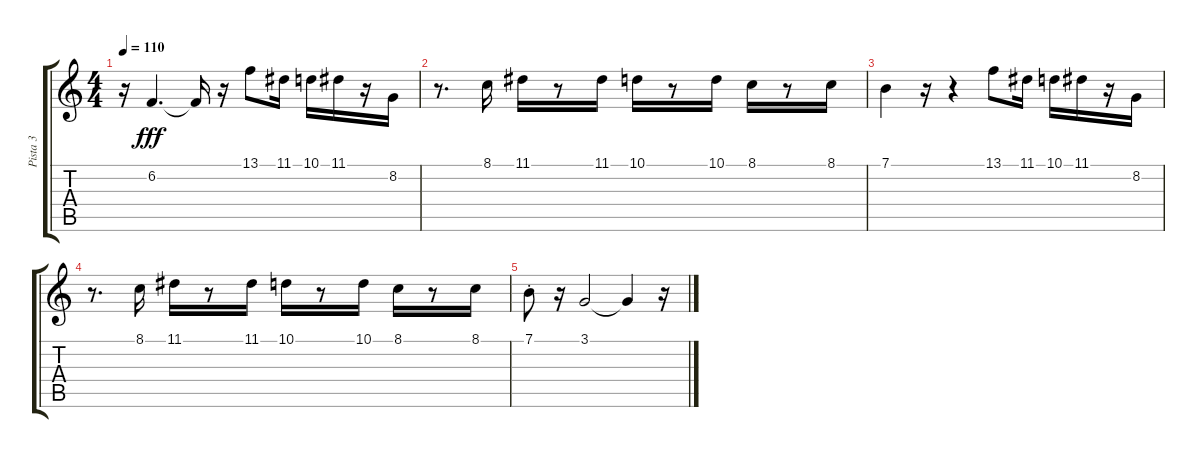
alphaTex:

\track ("Pista 3" "Pista 3") {instrument trombone}
\staff {score tabs}
\tuning (E4 B3 G3 D3 A2 E2) {hide}
\ts (4 4)
\tempo 110
\clef g2
\ks c
r.16{dy fff} 6.2.4{d} 6.2{t}.16 r.16 13.1.8 11.1.16 10.1.16 11.1.16 r.16 8.2.16 |
r.8{d} 8.1.16 11.1.16 r.8 11.1.16 10.1.16 r.8 10.1.16 8.1.16 r.8 8.1.16 |
7.1.4 r.16 r.4 13.1.8 11.1.16 10.1.16 11.1.16 r.16 8.2.16 |
r.8{d} 8.1.16 11.1.16 r.8 11.1.16 10.1.16 r.8 10.1.16 8.1.16 r.8 8.1.16 |
7.1{st}.8 r.16 3.1.2 3.1{t}.4 r.16
